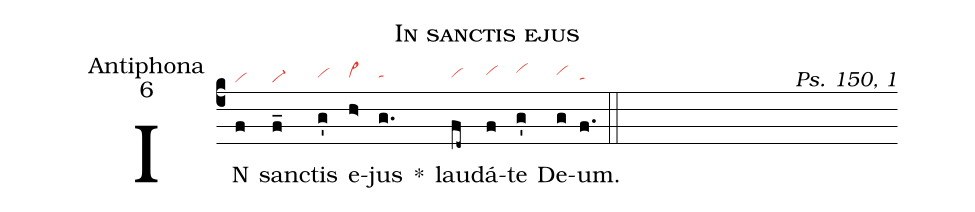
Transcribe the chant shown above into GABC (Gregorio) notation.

name:In sanctis ejus;
office-part:Antiphona;
mode:6;
commentary:Ps. 150, 1;
nabc-lines:1;
%%
(c4)
IN(f|vi) sanc(f_|vi-)tis(g'|vihh) e(h>|vi>hh)jus(g.|tahh) *()
lau(fd~|vihh)dá(f|vihi)te(g'|vihj) De(g|vihi)um.(f.|tahg) (::)
